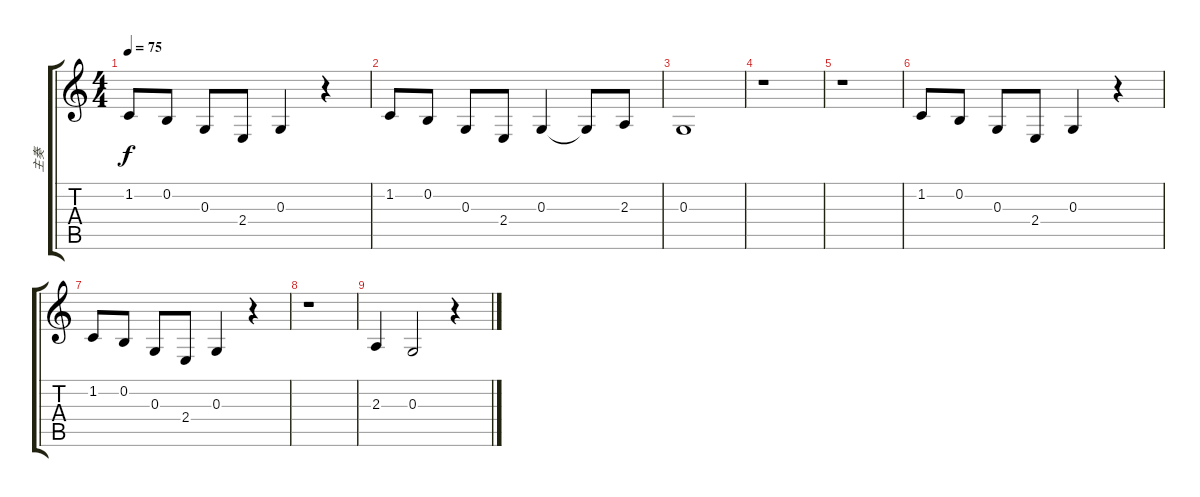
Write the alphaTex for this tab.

\track ("主奏" "主奏") {instrument recorder}
\staff {score tabs}
\tuning (E4 B3 G3 D3 A2 E2) {hide}
\ts (4 4)
\tempo 75
\clef g2
\ks c
1.2.8{dy f} 0.2.8 0.3.8 2.4.8 0.3.4 r.4 |
1.2.8 0.2.8 0.3.8 2.4.8 0.3.4 0.3{t}.8 2.3.8 |
0.3.1 |
r.1 |
r.1 |
1.2.8 0.2.8 0.3.8 2.4.8 0.3.4 r.4 |
1.2.8 0.2.8 0.3.8 2.4.8 0.3.4 r.4 |
r.1 |
2.3.4 0.3.2 r.4
